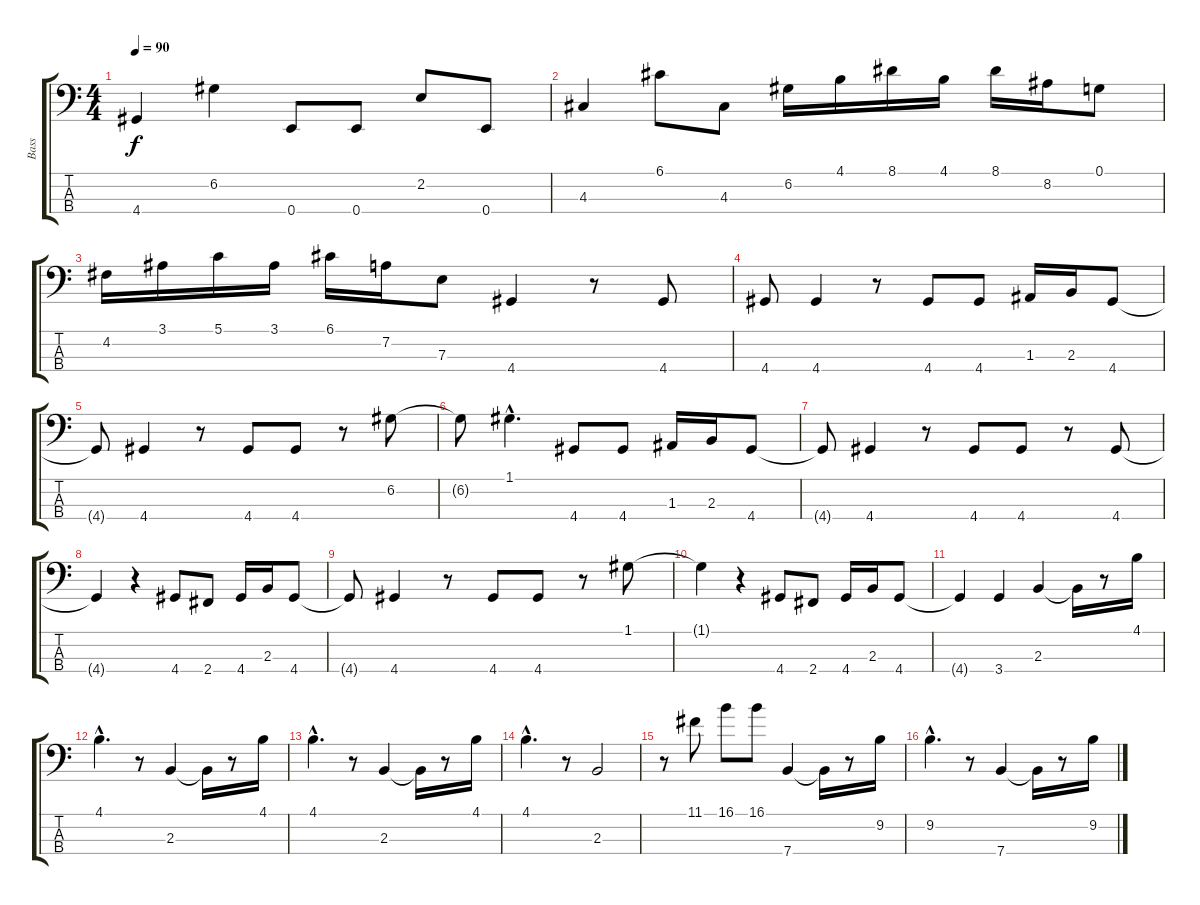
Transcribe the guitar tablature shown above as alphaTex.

\track ("Bass" "Bass") {instrument electricbasspick}
\staff {score tabs}
\tuning (G2 D2 A1 E1) {hide}
\ts (4 4)
\tempo 90
\clef f4
\ks c
4.4.4{dy f} 6.2.4 0.4.8 0.4.8 2.2.8 0.4.8 |
4.3.4 6.1.8 4.3.8 6.2.16 4.1.16 8.1.16 4.1.16 8.1.16 8.2.16 0.1.8 |
4.2.16 3.1.16 5.1.16 3.1.16 6.1.16 7.2.16 7.3.8 4.4.4 r.8 4.4.8 |
4.4.8 4.4.4 r.8 4.4.8 4.4.8 1.3.16 2.3.16 4.4.8 |
4.4{t}.8 4.4.4 r.8 4.4.8 4.4.8 r.8 6.2.8 |
6.2{t}.8 1.1{hac}.4{d} 4.4.8 4.4.8 1.3.16 2.3.16 4.4.8 |
4.4{t}.8 4.4.4 r.8 4.4.8 4.4.8 r.8 4.4.8 |
4.4{t}.4 r.4 4.4.8 2.4.8 4.4.16 2.3.16 4.4.8 |
4.4{t}.8 4.4.4 r.8 4.4.8 4.4.8 r.8 1.1.8 |
1.1{t}.4 r.4 4.4.8 2.4.8 4.4.16 2.3.16 4.4.8 |
4.4{t}.4 3.4.4 2.3.4 2.3{t}.16 r.8 4.1.16 |
4.1{hac}.4{d} r.8 2.3.4 2.3{t}.16 r.8 4.1.16 |
4.1{hac}.4{d} r.8 2.3.4 2.3{t}.16 r.8 4.1.16 |
4.1{hac}.4{d} r.8 2.3.2 |
r.8 11.1.8 16.1.8 16.1.8 7.4.4 7.4{t}.16 r.8 9.2.16 |
9.2{hac}.4{d} r.8 7.4.4 7.4{t}.16 r.8 9.2.16
